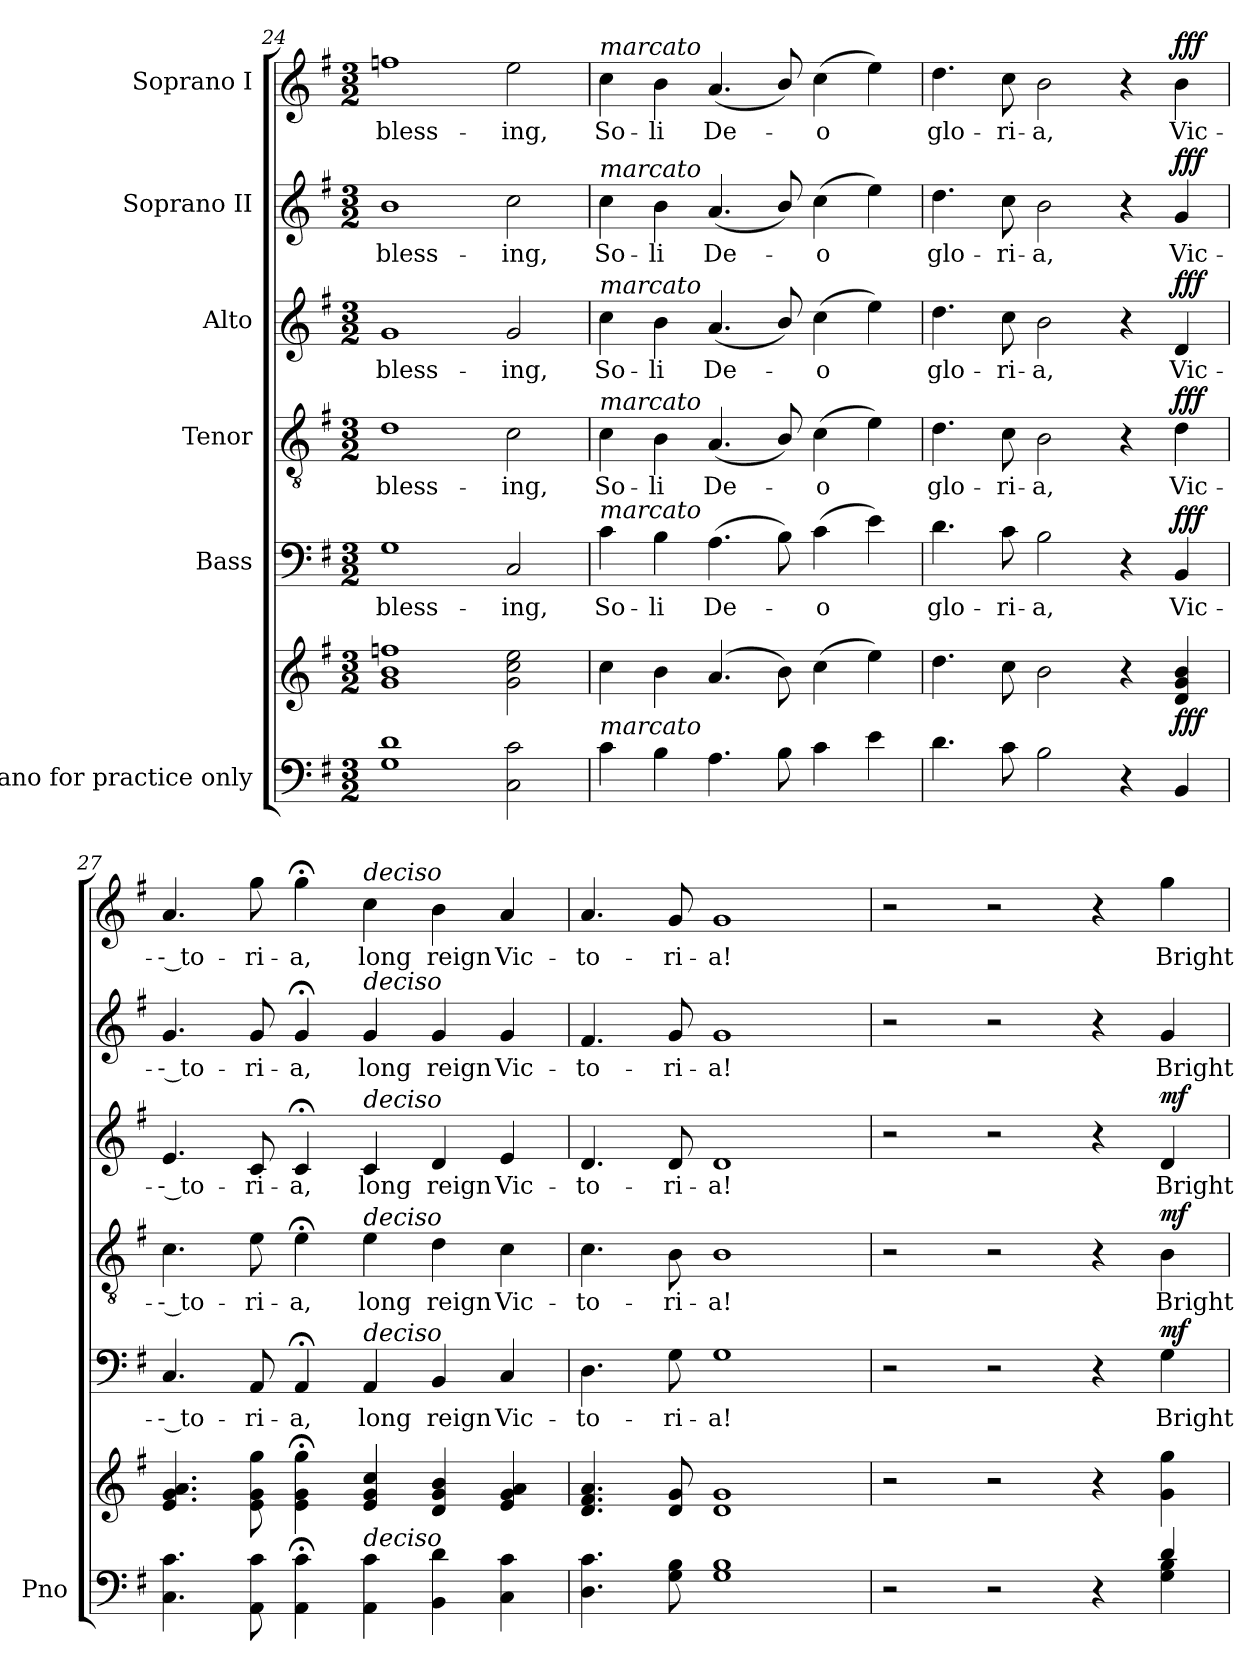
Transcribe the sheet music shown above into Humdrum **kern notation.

**kern	**kern	**dynam	**kern	**text	**dynam	**kern	**text	**dynam	**kern	**text	**dynam	**kern	**text	**dynam	**kern	**text	**dynam
*part6	*part6	*part6	*part5	*part5	*part5	*part4	*part4	*part4	*part3	*part3	*part3	*part2	*part2	*part2	*part1	*part1	*part1
*staff7	*staff6	*staff6/7	*staff5	*staff5	*staff5	*staff4	*staff4	*staff4	*staff3	*staff3	*staff3	*staff2	*staff2	*staff2	*staff1	*staff1	*staff1
*I"Piano for practice only	*	*	*I"Bass	*	*	*I"Tenor	*	*	*I"Alto	*	*	*I"Soprano II	*	*	*I"Soprano I	*	*
*I'Pno	*	*	*	*	*	*	*	*	*	*	*	*	*	*	*	*	*
*clefF4	*clefG2	*	*clefF4	*	*	*clefGv2	*	*	*clefG2	*	*	*clefG2	*	*	*clefG2	*	*
*k[f#]	*k[f#]	*	*k[f#]	*	*	*k[f#]	*	*	*k[f#]	*	*	*k[f#]	*	*	*k[f#]	*	*
*M3/2	*M3/2	*	*M3/2	*	*	*M3/2	*	*	*M3/2	*	*	*M3/2	*	*	*M3/2	*	*
=24	=24	=24	=24	=24	=24	=24	=24	=24	=24	=24	=24	=24	=24	=24	=24	=24	=24
1G 1d	1g 1b 1ffn	.	1G	bless-	.	1d	bless-	.	1g	bless-	.	1b	bless-	.	1ffn	bless-	.
2C\ 2c\	2g\ 2cc\ 2ee\	.	2C/	-ing,	.	2c\	-ing,	.	2g/	-ing,	.	2cc\	-ing,	.	2ee\	-ing,	.
=25	=25	=25	=25	=25	=25	=25	=25	=25	=25	=25	=25	=25	=25	=25	=25	=25	=25
!	!	!	!	!	!	!	!	!	!	!	!	!	!	!	!LO:TX:i:t=marcato	!	!
!	!	!	!	!	!	!	!	!	!	!	!	!LO:TX:i:t=marcato	!	!	!	!	!
!	!	!	!	!	!	!	!	!	!LO:TX:i:t=marcato	!	!	!	!	!	!	!	!
!	!	!	!	!	!	!LO:TX:i:t=marcato	!	!	!	!	!	!	!	!	!	!	!
!	!	!	!LO:TX:i:t=marcato	!	!	!	!	!	!	!	!	!	!	!	!	!	!
!LO:TX:i:t=marcato	!	!	!	!	!	!	!	!	!	!	!	!	!	!	!	!	!
4c\	4cc\	.	4c\	So-	.	4c\	So-	.	4cc\	So-	.	4cc\	So-	.	4cc\	So-	.
4B\	4b\	.	4B\	-li	.	4B\	-li	.	4b\	-li	.	4b\	-li	.	4b\	-li	.
4.A\	(4.a/	.	(4.A\	De-	.	(4.A/	De-	.	(4.a/	De-	.	(4.a/	De-	.	(4.a/	De-	.
8B\	8b\)	.	8B\)	.	.	8B/)	.	.	8b/)	.	.	8b/)	.	.	8b/)	.	.
4c\	(4cc\	.	(4c\	-o	.	(4c\	-o	.	(4cc\	-o	.	(4cc\	-o	.	(4cc\	-o	.
4e\	4ee\)	.	4e\)	.	.	4e\)	.	.	4ee\)	.	.	4ee\)	.	.	4ee\)	.	.
=26	=26	=26	=26	=26	=26	=26	=26	=26	=26	=26	=26	=26	=26	=26	=26	=26	=26
4.d\	4.dd\	.	4.d\	glo-	.	4.d\	glo-	.	4.dd\	glo-	.	4.dd\	glo-	.	4.dd\	glo-	.
8c\	8cc\	.	8c\	-ri-	.	8c\	-ri-	.	8cc\	-ri-	.	8cc\	-ri-	.	8cc\	-ri-	.
2B\	2b\	.	2B\	-a,	.	2B\	-a,	.	2b\	-a,	.	2b\	-a,	.	2b\	-a,	.
4r	4r	.	4r	.	.	4r	.	.	4r	.	.	4r	.	.	4r	.	.
!	!	!LO:DY:b	!	!	!LO:DY:a	!	!	!LO:DY:a	!	!	!LO:DY:a	!	!	!LO:DY:a	!	!	!LO:DY:a
4BB/	4d/ 4g/ 4b/	fff	4BB/	Vic-	fff	4d\	Vic-	fff	4d/	Vic-	fff	4g/	Vic-	fff	4b\	Vic-	fff
=27	=27	=27	=27	=27	=27	=27	=27	=27	=27	=27	=27	=27	=27	=27	=27	=27	=27
4.C\ 4.c\	4.e/ 4.g/ 4.a/	.	4.C/	-- to-	.	4.c\	-- to-	.	4.e/	-- to-	.	4.g/	-- to-	.	4.a/	-- to-	.
8AA\ 8c\	8e\ 8g\ 8gg\	.	8AA/	-ri-	.	8e\	-ri-	.	8c/	-ri-	.	8g/	-ri-	.	8gg\	-ri-	.
4AA\;< 4c\;<	4e\;< 4g\;< 4gg\;<	.	4AA;</	-a,	.	4e;<\	-a,	.	4c;</	-a,	.	4g;</	-a,	.	4gg;<\	-a,	.
!	!	!	!	!	!	!	!	!	!	!	!	!	!	!	!LO:TX:i:t=deciso	!	!
!	!	!	!	!	!	!	!	!	!	!	!	!LO:TX:i:t=deciso	!	!	!	!	!
!	!	!	!	!	!	!	!	!	!LO:TX:i:t=deciso	!	!	!	!	!	!	!	!
!	!	!	!	!	!	!LO:TX:i:t=deciso	!	!	!	!	!	!	!	!	!	!	!
!	!	!	!LO:TX:i:t=deciso	!	!	!	!	!	!	!	!	!	!	!	!	!	!
!LO:TX:i:t=deciso	!	!	!	!	!	!	!	!	!	!	!	!	!	!	!	!	!
4AA\ 4c\	4e/ 4g/ 4cc/	.	4AA/	long	.	4e\	long	.	4c/	long	.	4g/	long	.	4cc\	long	.
4BB\ 4d\	4d/ 4g/ 4b/	.	4BB/	reign	.	4d\	reign	.	4d/	reign	.	4g/	reign	.	4b\	reign	.
4C\ 4c\	4e/ 4g/ 4a/	.	4C/	Vic-	.	4c\	Vic-	.	4e/	Vic-	.	4g/	Vic-	.	4a/	Vic-	.
=28	=28	=28	=28	=28	=28	=28	=28	=28	=28	=28	=28	=28	=28	=28	=28	=28	=28
4.D\ 4.c\	4.d/ 4.f#/ 4.a/	.	4.D\	-to-	.	4.c\	-to-	.	4.d/	-to-	.	4.f#/	-to-	.	4.a/	-to-	.
8G\ 8B\	8d/ 8g/	.	8G\	-ri-	.	8B\	-ri-	.	8d/	-ri-	.	8g/	-ri-	.	8g/	-ri-	.
1G 1B	1d 1g	.	1G	-a!	.	1B	-a!	.	1d	-a!	.	1g	-a!	.	1g	-a!	.
=29	=29	=29	=29	=29	=29	=29	=29	=29	=29	=29	=29	=29	=29	=29	=29	=29	=29
*^	*	*	*	*	*	*	*	*	*	*	*	*	*	*	*	*	*
2r	1ryy	2r	.	2r	.	.	2r	.	.	2r	.	.	2r	.	.	2r	.	.
2r	.	2r	.	2r	.	.	2r	.	.	2r	.	.	2r	.	.	2r	.	.
4r	4ryy	4r	.	4r	.	.	4r	.	.	4r	.	.	4r	.	.	4r	.	.
!	!	!	!LO:DY:a=2	!	!	!	!	!	!	!	!	!	!	!	!	!	!	!
!	!	!	!LO:DY:n=1:a	!	!	!LO:DY:a	!	!	!LO:DY:a	!	!	!LO:DY:a	!	!	!LO:DY:a	!	!	!
!	!	!	!	!	!	!	!	!	!	!	!	!	!	!	!LO:DY:n=1:a	!	!	!LO:DY:a
!	!	!	!	!	!	!	!	!	!	!	!	!	!	!	!	!	!	!LO:DY:n=1:a
4d/	4G\ 4B\	4g\ 4gg\	mf mp	4G\	Bright	mf	4B\	Bright	mf	4d/	Bright	mf	4g/	Bright	mp other-dynamics	4gg\	Bright	mp other-dynamics
*v	*v	*	*	*	*	*	*	*	*	*	*	*	*	*	*	*	*	*
=	=	=	=	=	=	=	=	=	=	=	=	=	=	=	=	=	=
*-	*-	*-	*-	*-	*-	*-	*-	*-	*-	*-	*-	*-	*-	*-	*-	*-	*-
